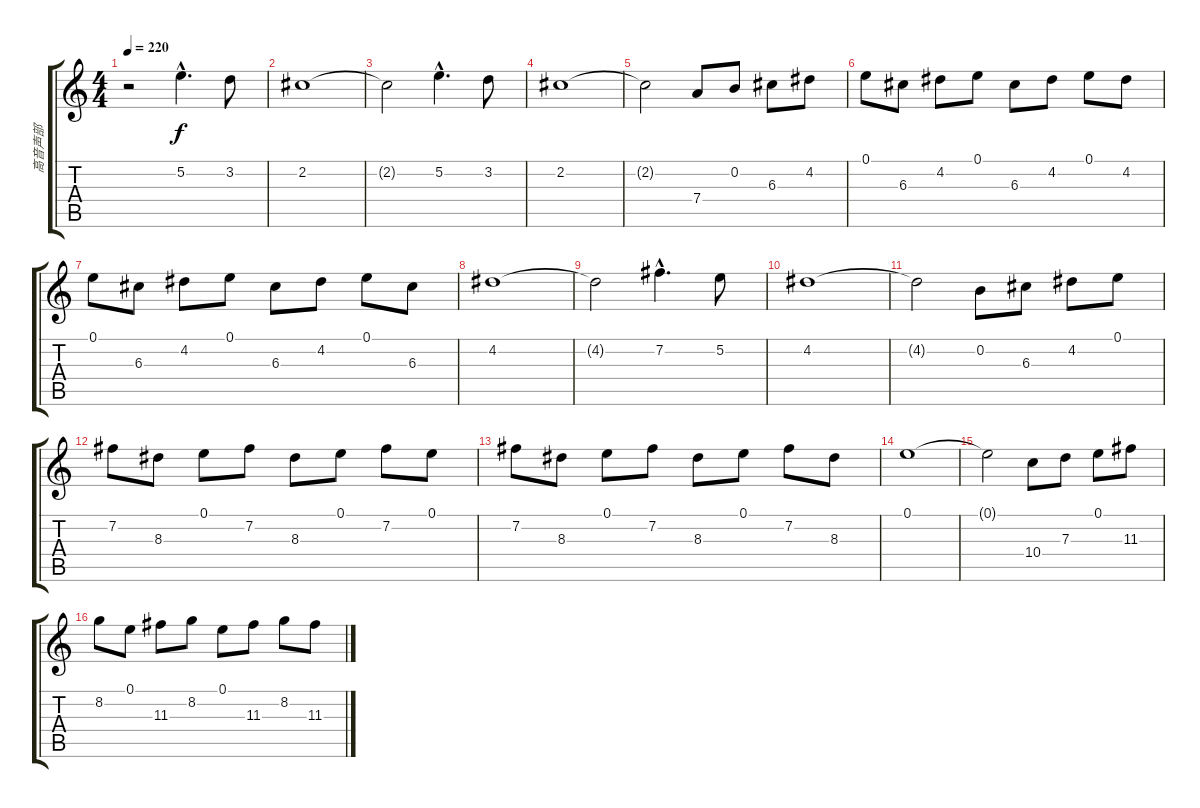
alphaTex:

\track ("高音声部" "高音声部") {instrument acousticguitarnylon}
\staff {score tabs}
\tuning (E4 B3 G3 D3 A2 E2) {hide}
\ts (4 4)
\tempo 220
\clef g2
\ks c
r.2{dy f instrument acousticguitarnylon} 5.2{hac}.4{d} 3.2.8 |
2.2.1 |
2.2{t}.2 5.2{hac}.4{d} 3.2.8 |
2.2.1 |
2.2{t}.2 7.4.8 0.2.8 6.3.8 4.2.8 |
0.1.8 6.3.8 4.2.8 0.1.8 6.3.8 4.2.8 0.1.8 4.2.8 |
0.1.8 6.3.8 4.2.8 0.1.8 6.3.8 4.2.8 0.1.8 6.3.8 |
4.2.1 |
4.2{t}.2 7.2{hac}.4{d} 5.2.8 |
4.2.1 |
4.2{t}.2 0.2.8 6.3.8 4.2.8 0.1.8 |
7.2.8 8.3.8 0.1.8 7.2.8 8.3.8 0.1.8 7.2.8 0.1.8 |
7.2.8 8.3.8 0.1.8 7.2.8 8.3.8 0.1.8 7.2.8 8.3.8 |
0.1.1 |
0.1{t}.2 10.4.8 7.3.8 0.1.8 11.3.8 |
8.2.8 0.1.8 11.3.8 8.2.8 0.1.8 11.3.8 8.2.8 11.3.8
